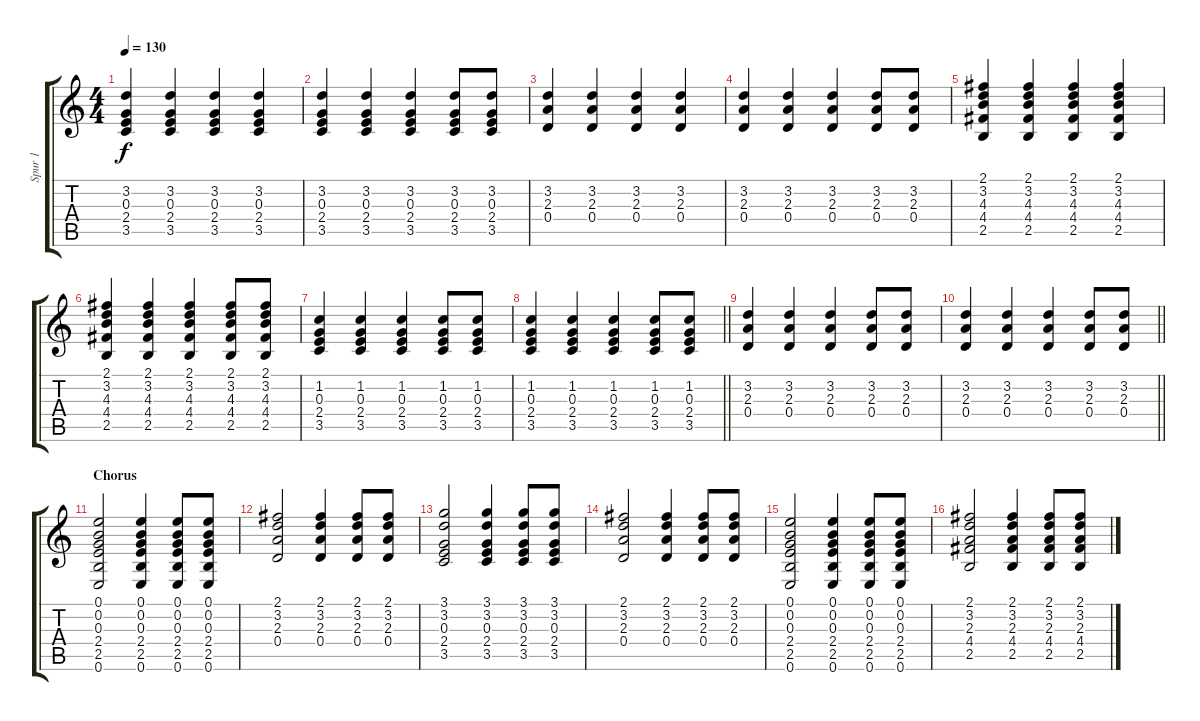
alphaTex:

\track ("Spur 1" "Spur 1") {instrument overdrivenguitar}
\staff {score tabs}
\tuning (E4 B3 G3 D3 A2 E2) {hide}
\ts (4 4)
\tempo 130
\clef g2
\ks c
(3.2 0.3 2.4 3.5).4{dy f} (3.2 0.3 2.4 3.5).4 (3.2 0.3 2.4 3.5).4 (3.2 0.3 2.4 3.5).4 |
(3.2 0.3 2.4 3.5).4 (3.2 0.3 2.4 3.5).4 (3.2 0.3 2.4 3.5).4 (3.2 0.3 2.4 3.5).8 (3.2 0.3 2.4 3.5).8 |
(3.2 2.3 0.4).4 (3.2 2.3 0.4).4 (3.2 2.3 0.4).4 (3.2 2.3 0.4).4 |
(3.2 2.3 0.4).4 (3.2 2.3 0.4).4 (3.2 2.3 0.4).4 (3.2 2.3 0.4).8 (3.2 2.3 0.4).8 |
(2.1 3.2 4.3 4.4 2.5).4 (2.1 3.2 4.3 4.4 2.5).4 (2.1 3.2 4.3 4.4 2.5).4 (2.1 3.2 4.3 4.4 2.5).4 |
(2.1 3.2 4.3 4.4 2.5).4 (2.1 3.2 4.3 4.4 2.5).4 (2.1 3.2 4.3 4.4 2.5).4 (2.1 3.2 4.3 4.4 2.5).8 (2.1 3.2 4.3 4.4 2.5).8 |
(1.2 0.3 2.4 3.5).4 (1.2 0.3 2.4 3.5).4 (1.2 0.3 2.4 3.5).4 (1.2 0.3 2.4 3.5).8 (1.2 0.3 2.4 3.5).8 |
\barLineRight lightlight
(1.2 0.3 2.4 3.5).4 (1.2 0.3 2.4 3.5).4 (1.2 0.3 2.4 3.5).4 (1.2 0.3 2.4 3.5).8 (1.2 0.3 2.4 3.5).8 |
(3.2 2.3 0.4).4 (3.2 2.3 0.4).4 (3.2 2.3 0.4).4 (3.2 2.3 0.4).8 (3.2 2.3 0.4).8 |
\barLineRight lightlight
(3.2 2.3 0.4).4 (3.2 2.3 0.4).4 (3.2 2.3 0.4).4 (3.2 2.3 0.4).8 (3.2 2.3 0.4).8 |
\section ("" "Chorus")
(0.1 0.2 0.3 2.4 2.5 0.6).2 (0.1 0.2 0.3 2.4 2.5 0.6).4 (0.1 0.2 0.3 2.4 2.5 0.6).8 (0.1 0.2 0.3 2.4 2.5 0.6).8 |
(2.1 3.2 2.3 0.4).2 (2.1 3.2 2.3 0.4).4 (2.1 3.2 2.3 0.4).8 (2.1 3.2 2.3 0.4).8 |
(3.1 3.2 0.3 2.4 3.5).2 (3.1 3.2 0.3 2.4 3.5).4 (3.1 3.2 0.3 2.4 3.5).8 (3.1 3.2 0.3 2.4 3.5).8 |
(2.1 3.2 2.3 0.4).2 (2.1 3.2 2.3 0.4).4 (2.1 3.2 2.3 0.4).8 (2.1 3.2 2.3 0.4).8 |
(0.1 0.2 0.3 2.4 2.5 0.6).2 (0.1 0.2 0.3 2.4 2.5 0.6).4 (0.1 0.2 0.3 2.4 2.5 0.6).8 (0.1 0.2 0.3 2.4 2.5 0.6).8 |
(2.1 3.2 2.3 4.4 2.5).2 (2.1 3.2 2.3 4.4 2.5).4 (2.1 3.2 2.3 4.4 2.5).8 (2.1 3.2 2.3 4.4 2.5).8
